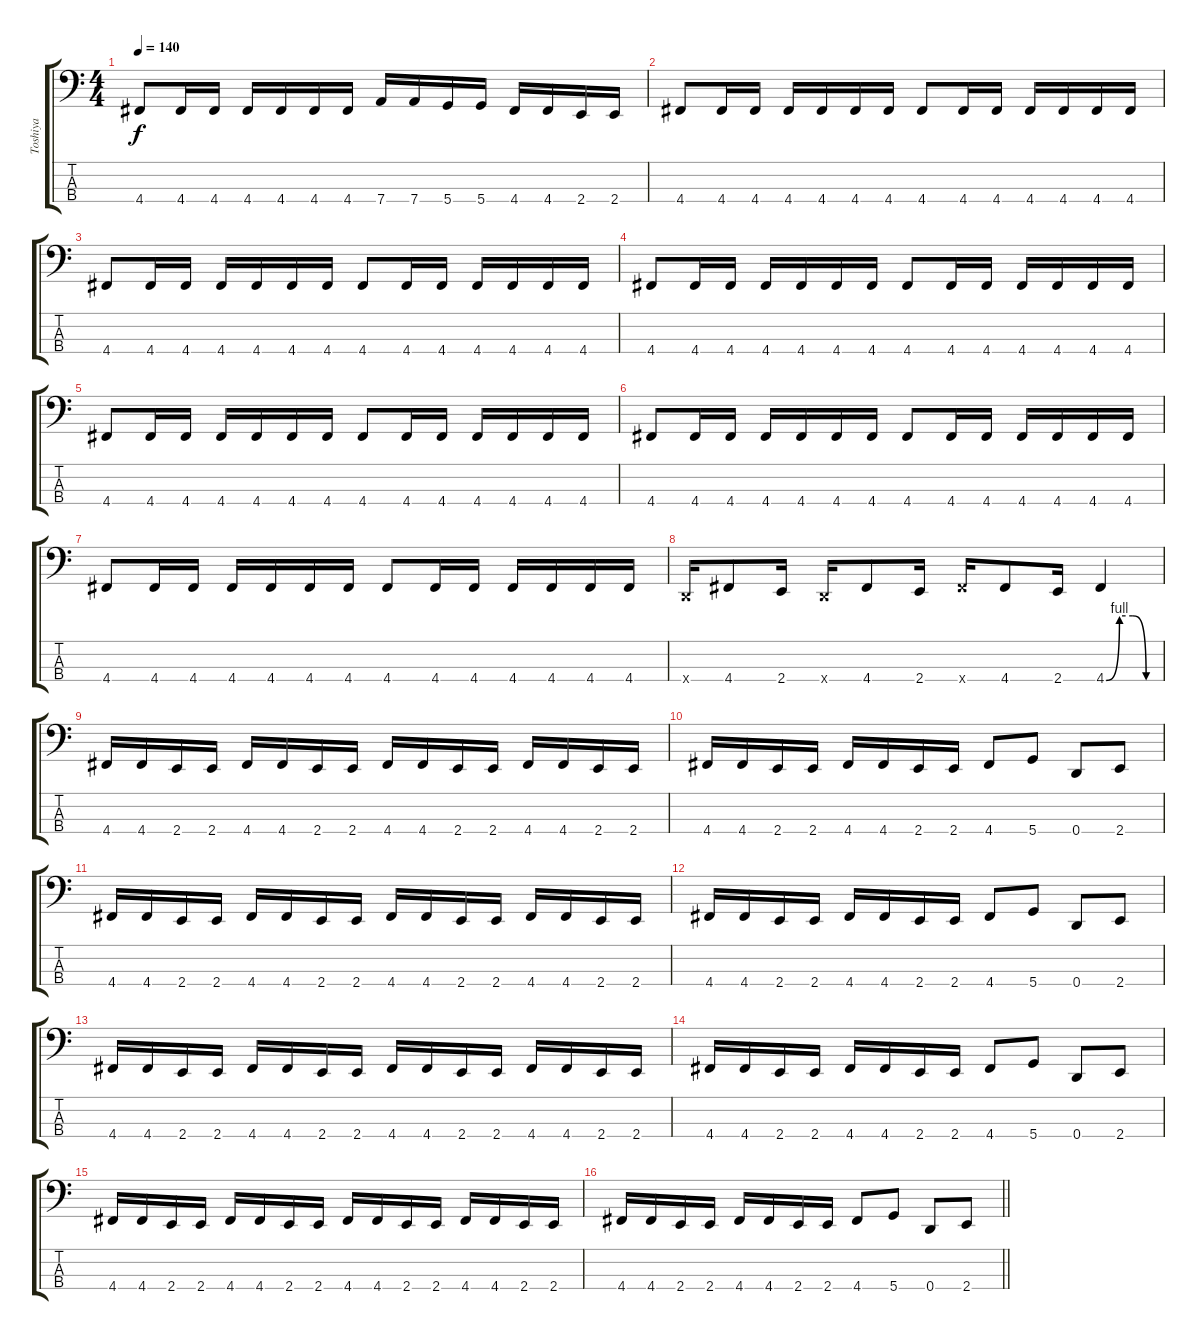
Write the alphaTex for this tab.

\track ("Toshiya" "Toshiya") {instrument electricbasspick}
\staff {score tabs}
\tuning (F2 C2 G1 D1) {hide}
\ts (4 4)
\tempo 140
\clef f4
\ks c
4.4.8{dy f} 4.4.16 4.4.16 4.4.16 4.4.16 4.4.16 4.4.16 7.4.16 7.4.16 5.4.16 5.4.16 4.4.16 4.4.16 2.4.16 2.4.16 |
4.4.8 4.4.16 4.4.16 4.4.16 4.4.16 4.4.16 4.4.16 4.4.8 4.4.16 4.4.16 4.4.16 4.4.16 4.4.16 4.4.16 |
4.4.8 4.4.16 4.4.16 4.4.16 4.4.16 4.4.16 4.4.16 4.4.8 4.4.16 4.4.16 4.4.16 4.4.16 4.4.16 4.4.16 |
4.4.8 4.4.16 4.4.16 4.4.16 4.4.16 4.4.16 4.4.16 4.4.8 4.4.16 4.4.16 4.4.16 4.4.16 4.4.16 4.4.16 |
4.4.8 4.4.16 4.4.16 4.4.16 4.4.16 4.4.16 4.4.16 4.4.8 4.4.16 4.4.16 4.4.16 4.4.16 4.4.16 4.4.16 |
4.4.8 4.4.16 4.4.16 4.4.16 4.4.16 4.4.16 4.4.16 4.4.8 4.4.16 4.4.16 4.4.16 4.4.16 4.4.16 4.4.16 |
4.4.8 4.4.16 4.4.16 4.4.16 4.4.16 4.4.16 4.4.16 4.4.8 4.4.16 4.4.16 4.4.16 4.4.16 4.4.16 4.4.16 |
0.4{x}.16 4.4.8 2.4.16 0.4{x}.16 4.4.8 2.4.16 4.4{x}.16 4.4.8 2.4.16 4.4{be (custom 0 0 15 4 30 4 45 0 60 0)}.4 |
4.4.16 4.4.16 2.4.16 2.4.16 4.4.16 4.4.16 2.4.16 2.4.16 4.4.16 4.4.16 2.4.16 2.4.16 4.4.16 4.4.16 2.4.16 2.4.16 |
4.4.16 4.4.16 2.4.16 2.4.16 4.4.16 4.4.16 2.4.16 2.4.16 4.4.8 5.4.8 0.4.8 2.4.8 |
4.4.16 4.4.16 2.4.16 2.4.16 4.4.16 4.4.16 2.4.16 2.4.16 4.4.16 4.4.16 2.4.16 2.4.16 4.4.16 4.4.16 2.4.16 2.4.16 |
4.4.16 4.4.16 2.4.16 2.4.16 4.4.16 4.4.16 2.4.16 2.4.16 4.4.8 5.4.8 0.4.8 2.4.8 |
4.4.16 4.4.16 2.4.16 2.4.16 4.4.16 4.4.16 2.4.16 2.4.16 4.4.16 4.4.16 2.4.16 2.4.16 4.4.16 4.4.16 2.4.16 2.4.16 |
4.4.16 4.4.16 2.4.16 2.4.16 4.4.16 4.4.16 2.4.16 2.4.16 4.4.8 5.4.8 0.4.8 2.4.8 |
4.4.16 4.4.16 2.4.16 2.4.16 4.4.16 4.4.16 2.4.16 2.4.16 4.4.16 4.4.16 2.4.16 2.4.16 4.4.16 4.4.16 2.4.16 2.4.16 |
\barLineRight lightlight
4.4.16 4.4.16 2.4.16 2.4.16 4.4.16 4.4.16 2.4.16 2.4.16 4.4.8 5.4.8 0.4.8 2.4.8
